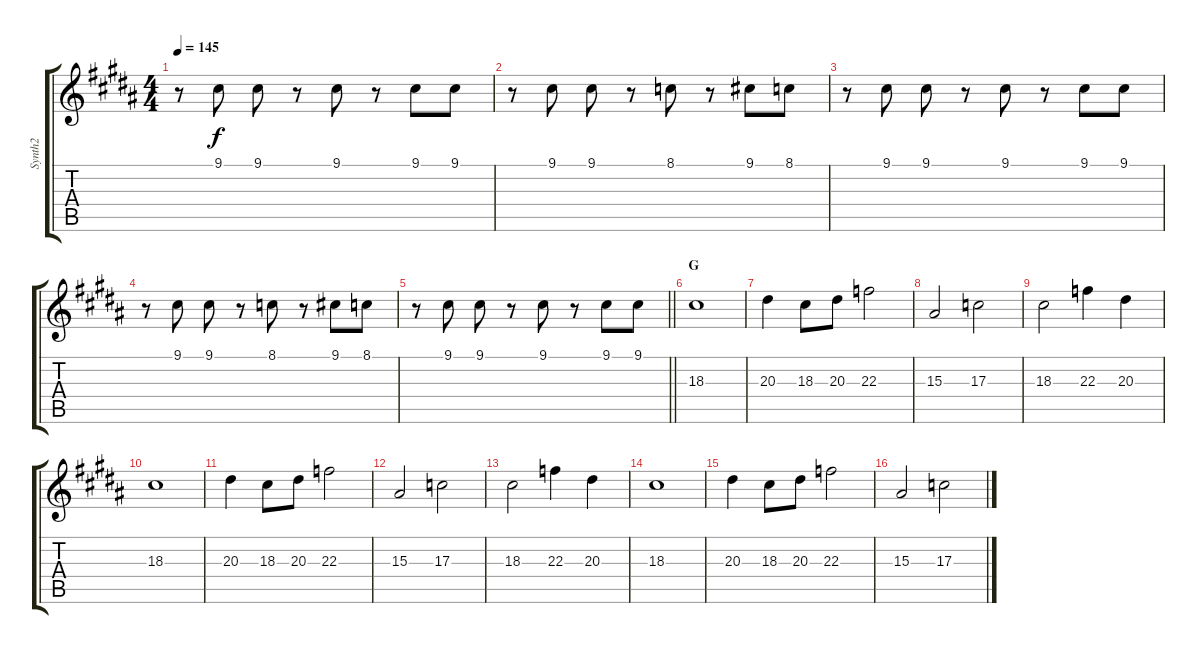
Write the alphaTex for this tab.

\track ("Synth2" "Synth2") {instrument tremolostrings}
\staff {score tabs}
\tuning (E4 B3 G3 D3 A2 E2) {hide}
\ts (4 4)
\tempo 145
\clef g2
\ks b
r.8{dy f} 9.1.8 9.1.8 r.8 9.1.8 r.8 9.1.8 9.1.8 |
r.8 9.1.8 9.1.8 r.8 8.1.8 r.8 9.1.8 8.1.8 |
r.8 9.1.8 9.1.8 r.8 9.1.8 r.8 9.1.8 9.1.8 |
r.8 9.1.8 9.1.8 r.8 8.1.8 r.8 9.1.8 8.1.8 |
\barLineRight lightlight
r.8 9.1.8 9.1.8 r.8 9.1.8 r.8 9.1.8 9.1.8 |
\section ("" "G")
18.3.1 |
20.3.4 18.3.8 20.3.8 22.3.2 |
15.3.2 17.3.2 |
18.3.2 22.3.4 20.3.4 |
18.3.1 |
20.3.4 18.3.8 20.3.8 22.3.2 |
15.3.2 17.3.2 |
18.3.2 22.3.4 20.3.4 |
18.3.1 |
20.3.4 18.3.8 20.3.8 22.3.2 |
15.3.2 17.3.2
